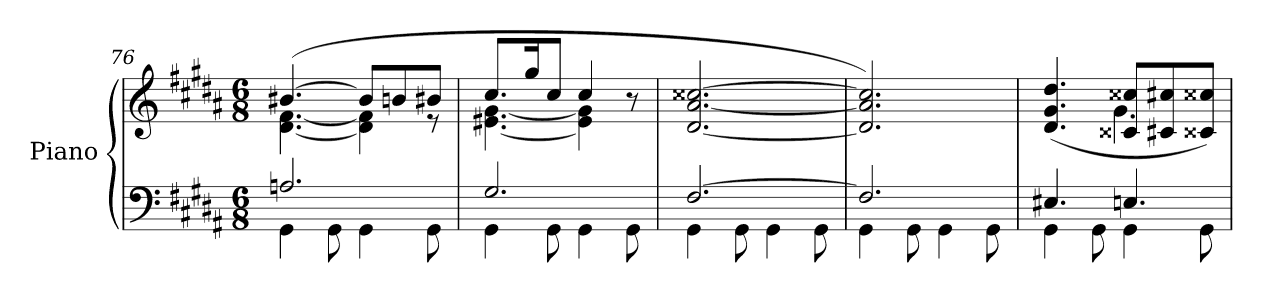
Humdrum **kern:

**kern	**kern
*part1	*part1
*staff2	*staff1
*I"Piano	*
*I'Pno.	*
*clefF4	*clefG2
*k[f#c#g#d#a#]	*k[f#c#g#d#a#]
*M6/8	*M6/8
=76	=76
*^	*^
2.An/	4GG#\	(>[4.b#X/	[4.d#\ [4.f#\
.	8GG#\	.	.
.	4GG#\	8b#/L]	4d#\] 4f#\]
.	.	8bn/	.
.	8GG#\	8b#X/J	8r
=77	=77	=77	=77
2.G#/	4GG#\	8.cc#/L	[4.e#X\ [4.g#\
.	.	16gg#/K	.
.	8GG#\	8cc#/J	.
.	4GG#\	4cc#/	4e#\] 4g#\]
.	8GG#\	8r	8ryy
*	*	*v	*v
=78	=78	=78
[2.F#/	4GG#\	[2.d#/ [2.a#/ [2.cc##X/
.	8GG#\	.
.	4GG#\	.
.	8GG#\	.
=79	=79	=79
2.F#/]	4GG#\	2.d#/] 2.a#/] 2.cc##/])
.	8GG#\	.
.	4GG#\	.
.	8GG#\	.
!!LO:PB:g=z
=80	=80	=80
*	*	*^
4.E#X/	4GG#\	(>4.d#/ 4.g#/ 4.dd#/	4.ryy
.	8GG#\	.	.
4.En/	4GG#\	8c##X/ 8cc##X/L	4.g#\
.	.	8c#X/ 8cc#X/	.
.	8GG#\	8c##X/ 8cc##X/J)	.
*v	*v	*	*
*	*v	*v
=	=
*-	*-
